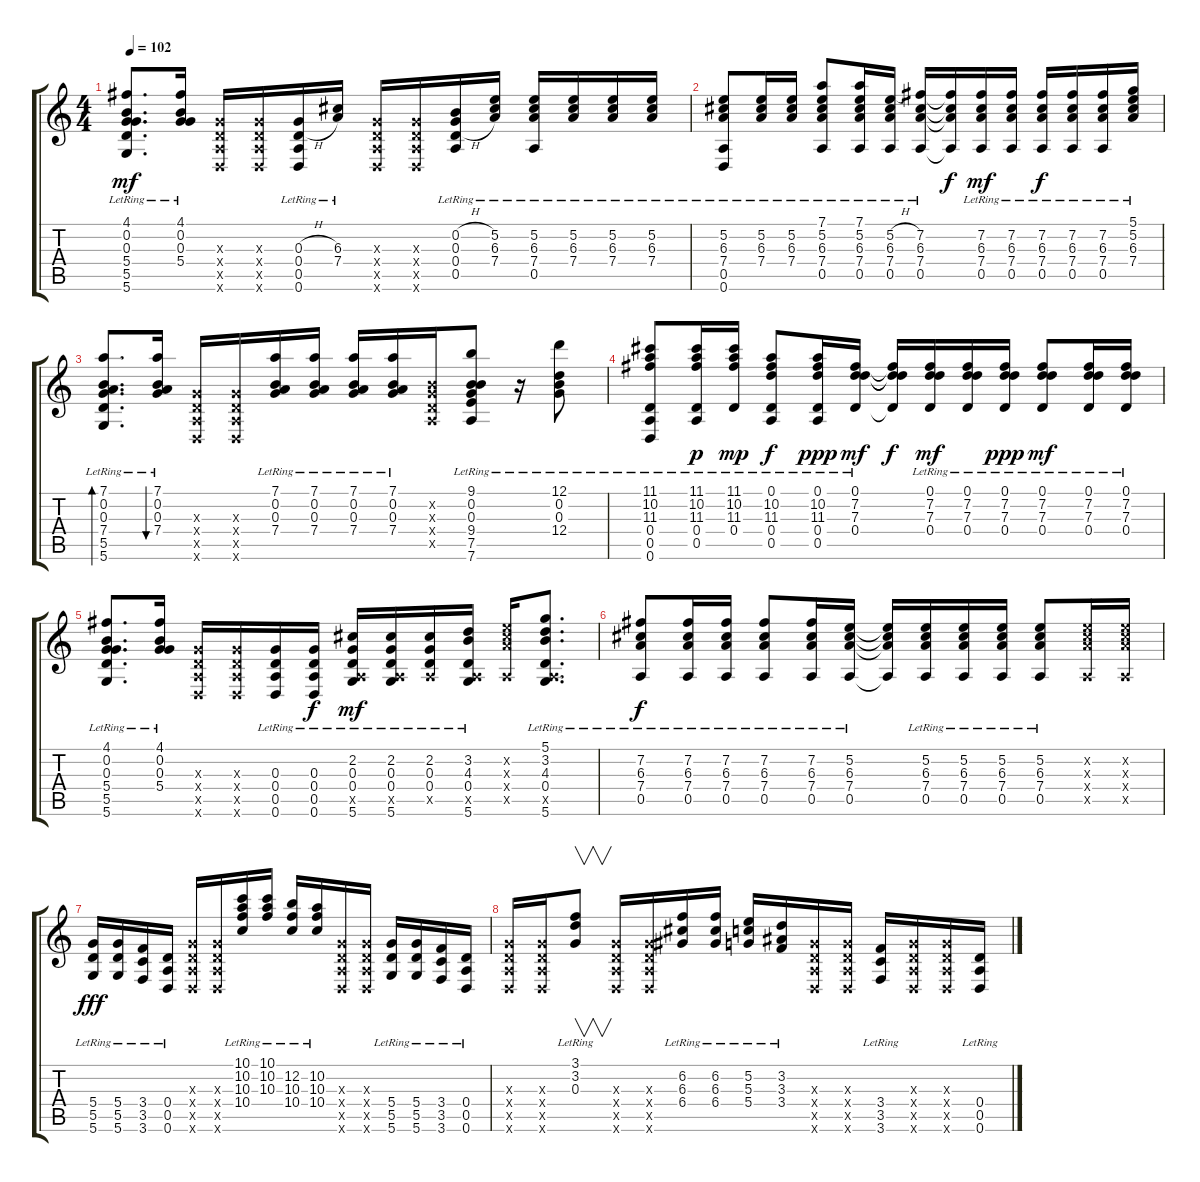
\track "" {instrument acousticguitarnylon}
\staff {score tabs}
\tuning (D4 B3 G3 D3 A2 D2) {hide}
\ts (4 4)
\tempo 102
\clef g2
\ks c
(4.1{lr} 0.2{lr} 0.3{lr} 5.4{lr} 5.5{lr} 5.6{lr}).8{d dy mf} (4.1{lr} 0.2{lr} 0.3{lr} 5.4{lr}).16 (0.3{x} 0.4{x} 0.5{x} 0.6{x}).16 (0.3{x} 0.4{x} 0.5{x} 0.6{x}).16 (0.3{h lr} 0.4{h lr} 0.5{lr} 0.6{lr}).16 (6.3{lr} 7.4{lr}).16 (0.3{x} 0.4{x} 0.5{x} 0.6{x}).16 (0.3{x} 0.4{x} 0.5{x} 0.6{x}).16 (0.2{h lr} 0.3{h lr} 0.4{h lr} 0.5{lr}).16 (5.2{lr} 6.3{lr} 7.4{lr}).16 (5.2{lr} 6.3{lr} 7.4{lr} 0.5{lr}).16 (5.2{lr} 6.3{lr} 7.4{lr}).16 (5.2{lr} 6.3{lr} 7.4{lr}).16 (5.2{lr} 6.3{lr} 7.4{lr}).16 |
(5.2{lr} 6.3{lr} 7.4{lr} 0.5{lr} 0.6{lr}).8 (5.2{lr} 6.3{lr} 7.4{lr}).16 (5.2{lr} 6.3{lr} 7.4{lr}).16 (7.1{lr} 5.2{lr} 6.3{lr} 7.4{lr} 0.5{lr}).8 (7.1{lr} 5.2{lr} 6.3{lr} 7.4{lr} 0.5{lr}).16 (5.2{h lr} 6.3{lr} 7.4{lr} 0.5{lr}).16 (7.2{lr} 6.3{lr} 7.4{lr} 0.5{lr}).16 (7.2{t} 6.3{t} 7.4{t} 0.5{t}).16{dy f} (7.2{lr} 6.3{lr} 7.4{lr} 0.5{lr}).16{dy mf} (7.2{lr} 6.3{lr} 7.4{lr} 0.5{lr}).16 (7.2{lr} 6.3{lr} 7.4{lr} 0.5{lr}).16{dy f} (7.2{lr} 6.3{lr} 7.4{lr} 0.5{lr}).16 (7.2{lr} 6.3{lr} 7.4{lr} 0.5{lr}).16 (5.1{lr} 5.2{lr} 6.3{lr} 7.4{lr}).16 |
(7.1{lr} 0.2{lr} 0.3{lr} 7.4{lr} 5.5{lr} 5.6{lr}).8{d bd 120} (7.1{lr} 0.2{lr} 0.3{lr} 7.4{lr}).16{bu 120} (0.3{x} 0.4{x} 0.5{x} 0.6{x}).16 (0.3{x} 0.4{x} 0.5{x} 0.6{x}).16 (7.1{lr} 0.2{lr} 0.3{lr} 7.4{lr}).16 (7.1{lr} 0.2{lr} 0.3{lr} 7.4{lr}).16 (7.1{lr} 0.2{lr} 0.3{lr} 7.4{lr}).16 (7.1{lr} 0.2{lr} 0.3{lr} 7.4{lr}).16 (0.2{x} 0.3{x} 0.4{x} 0.5{x}).16 (9.1{lr} 0.2{lr} 0.3{lr} 9.4{lr} 7.5{lr} 7.6{lr}).8 r.16 (12.1{lr} 0.2{lr} 0.3{lr} 12.4{lr}).8 |
(11.1{lr} 10.2{lr} 11.3{lr} 0.4{lr} 0.5{lr} 0.6{lr}).8 (11.1{lr} 10.2{lr} 11.3{lr} 0.4{lr} 0.5{lr}).16{dy p} (11.1{lr} 10.2{lr} 11.3{lr} 0.4{lr}).16{dy mp} (0.1{lr} 10.2{lr} 11.3{lr} 0.4{lr} 0.5{lr}).8{dy f} (0.1{lr} 10.2{lr} 11.3{lr} 0.4{lr} 0.5{lr}).16{dy ppp} (0.1{lr} 7.2{lr} 7.3{lr} 0.4{lr}).16{dy mf} (0.1{t} 7.2{t} 7.3{t} 0.4{t}).16{dy f} (0.1{lr} 7.2{lr} 7.3{lr} 0.4{lr}).16{dy mf} (0.1{lr} 7.2{lr} 7.3{lr} 0.4{lr}).16 (0.1{lr} 7.2{lr} 7.3{lr} 0.4{lr}).16{dy ppp} (0.1{lr} 7.2{lr} 7.3{lr} 0.4{lr}).8{dy mf} (0.1{lr} 7.2{lr} 7.3{lr} 0.4{lr}).16 (0.1{lr} 7.2{lr} 7.3{lr} 0.4{lr}).16 |
(4.1{lr} 0.2{lr} 0.3{lr} 5.4{lr} 5.5{lr} 5.6{lr}).8{d} (4.1{lr} 0.2{lr} 0.3{lr} 5.4{lr}).16 (0.3{x} 0.4{x} 0.5{x} 0.6{x}).16 (0.3{x} 0.4{x} 0.5{x} 0.6{x}).16 (0.3{lr} 0.4{lr} 0.5{lr} 0.6{lr}).16 (0.3{lr} 0.4{lr} 0.5{lr} 0.6{lr}).16{dy f} (2.2{lr} 0.3{lr} 0.4{lr} 0.5{x} 5.6{lr}).16{dy mf} (2.2{lr} 0.3{lr} 0.4{lr} 0.5{x} 5.6{lr}).16 (2.2{lr} 0.3{lr} 0.4{lr} 0.5{x}).16 (3.2{lr} 4.3{lr} 0.4{lr} 0.5{x} 5.6{lr}).16 (5.2{x} 6.3{x} 7.4{x} 0.5{x}).16 (5.1{lr} 3.2{lr} 4.3{lr} 0.4{lr} 0.5{x} 5.6{lr}).8{d} |
(7.2{lr} 6.3{lr} 7.4{lr} 0.5{lr}).8{dy f} (7.2{lr} 6.3{lr} 7.4{lr} 0.5{lr}).16 (7.2{lr} 6.3{lr} 7.4{lr} 0.5{lr}).16 (7.2{lr} 6.3{lr} 7.4{lr} 0.5{lr}).8 (7.2{lr} 6.3{lr} 7.4{lr} 0.5{lr}).16 (5.2{lr} 6.3{lr} 7.4{lr} 0.5{lr}).16 (5.2{t} 6.3{t} 7.4{t} 0.5{t}).16 (5.2{lr} 6.3{lr} 7.4{lr} 0.5{lr}).16 (5.2{lr} 6.3{lr} 7.4{lr} 0.5{lr}).16 (5.2{lr} 6.3{lr} 7.4{lr} 0.5{lr}).16 (5.2{lr} 6.3{lr} 7.4{lr} 0.5{lr}).8 (5.2{x} 6.3{x} 7.4{x} 0.5{x}).16 (5.2{x} 6.3{x} 7.4{x} 0.5{x}).16 |
(5.4{lr} 5.5{lr} 5.6{lr}).16{dy fff} (5.4{lr} 5.5{lr} 5.6{lr}).16 (3.4{lr} 3.5{lr} 3.6{lr}).16 (0.4{lr} 0.5{lr} 0.6{lr}).16 (0.3{x} 0.4{x} 0.5{x} 0.6{x}).16 (0.3{x} 0.4{x} 0.5{x} 0.6{x}).16 (10.1{lr} 10.2{lr} 10.3{lr} 10.4{lr}).16 (10.1{lr} 10.2{lr} 10.3{lr}).16 (12.2{lr} 10.3{lr} 10.4{lr}).16 (10.2{lr} 10.3{lr} 10.4{lr}).16 (0.3{x} 0.4{x} 0.5{x} 0.6{x}).16 (0.3{x} 0.4{x} 0.5{x} 0.6{x}).16 (5.4{lr} 5.5{lr} 5.6{lr}).16 (5.4{lr} 5.5{lr} 5.6{lr}).16 (3.4{lr} 3.5{lr} 3.6{lr}).16 (0.4{lr} 0.5{lr} 0.6{lr}).16 |
(0.3{x} 0.4{x} 0.5{x} 0.6{x}).16 (0.3{x} 0.4{x} 0.5{x} 0.6{x}).16 (3.1{lr} 3.2{lr} 0.3{lr}).8{v} (0.3{x} 0.4{x} 0.5{x} 0.6{x}).16 (0.3{x} 0.4{x} 0.5{x} 0.6{x}).16 (6.2{lr} 6.3{lr} 6.4{lr}).16 (6.2{lr} 6.3{lr} 6.4{lr}).16 (5.2{lr} 5.3{lr} 5.4{lr}).16 (3.2{lr} 3.3{lr} 3.4{lr}).16 (0.3{x} 0.4{x} 0.5{x} 0.6{x}).16 (0.3{x} 0.4{x} 0.5{x} 0.6{x}).16 (3.4{lr} 3.5{lr} 3.6{lr}).16 (0.3{x} 0.4{x} 0.5{x} 0.6{x}).16 (0.3{x} 0.4{x} 0.5{x} 0.6{x}).16 (0.4{lr} 0.5{lr} 0.6{lr}).16
